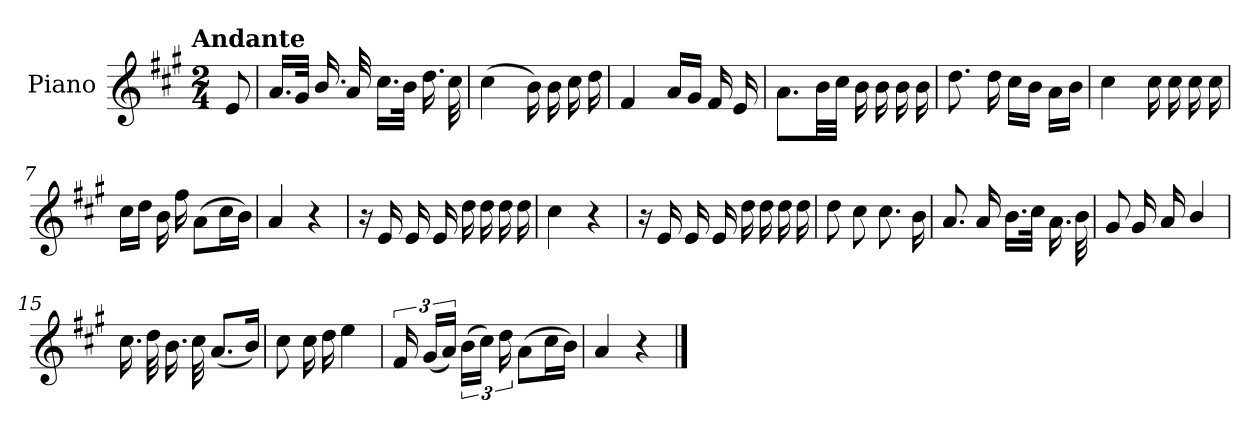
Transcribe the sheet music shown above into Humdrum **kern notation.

**kern
*part1
*staff1
*I"Piano
*I'Pno.
*clefG2
*k[f#c#g#]
!!LO:TX:omd:t=Andante
*M2/4
*MM92
=
8e/
=1
16.a/LL
32g#/JJk
16.b/
32a/
16.cc#\LL
32b\JJk
16.dd\
32cc#\
=2
(>4cc#\
16b\)
16b\
16cc#\
16dd\
=3
4f#/
16a/LL
16g#/JJ
16f#/
16e/
!!LO:LB:g=z
=4
8.a\L
32b\LL
32cc#\JJJ
16b\
16b\
16b\
16b\
=5
8.dd\
16dd\
16cc#\LL
16b\JJ
16a\LL
16b\JJ
=6
4cc#\
16cc#\
16cc#\
16cc#\
16cc#\
=7
16cc#\LL
16dd\JJ
16b\
16ff#\
(>8a\L
16cc#\L
16b\JJ)
!!LO:LB:g=z
=8
4a/
4r
=9
16r
16e/
16e/
16e/
16dd\
16dd\
16dd\
16dd\
=10
4cc#\
4r
=11
16r
16e/
16e/
16e/
16dd\
16dd\
16dd\
16dd\
=12
8dd\
8cc#\
8.cc#\
16b\
!!LO:LB:g=z
=13
8.a/
16a/
16.b\LL
32cc#\JJk
16.a\
32b\
=14
8g#/
16g#/
16a/
4b/
=15
16.cc#\
32dd\
16.b\
32cc#\
(<8.a/L
16b/Jk)
!!LO:LB:g=z
=16
8cc#\
16cc#\
16dd\
4ee\
=17
24f#/
(<24g#/LL
24a/JJ)
(>24b\LL
24cc#\JJ)
24dd\
(>8a\L
16cc#\L
16b\JJ)
=18
4a/
4r
==
*-
